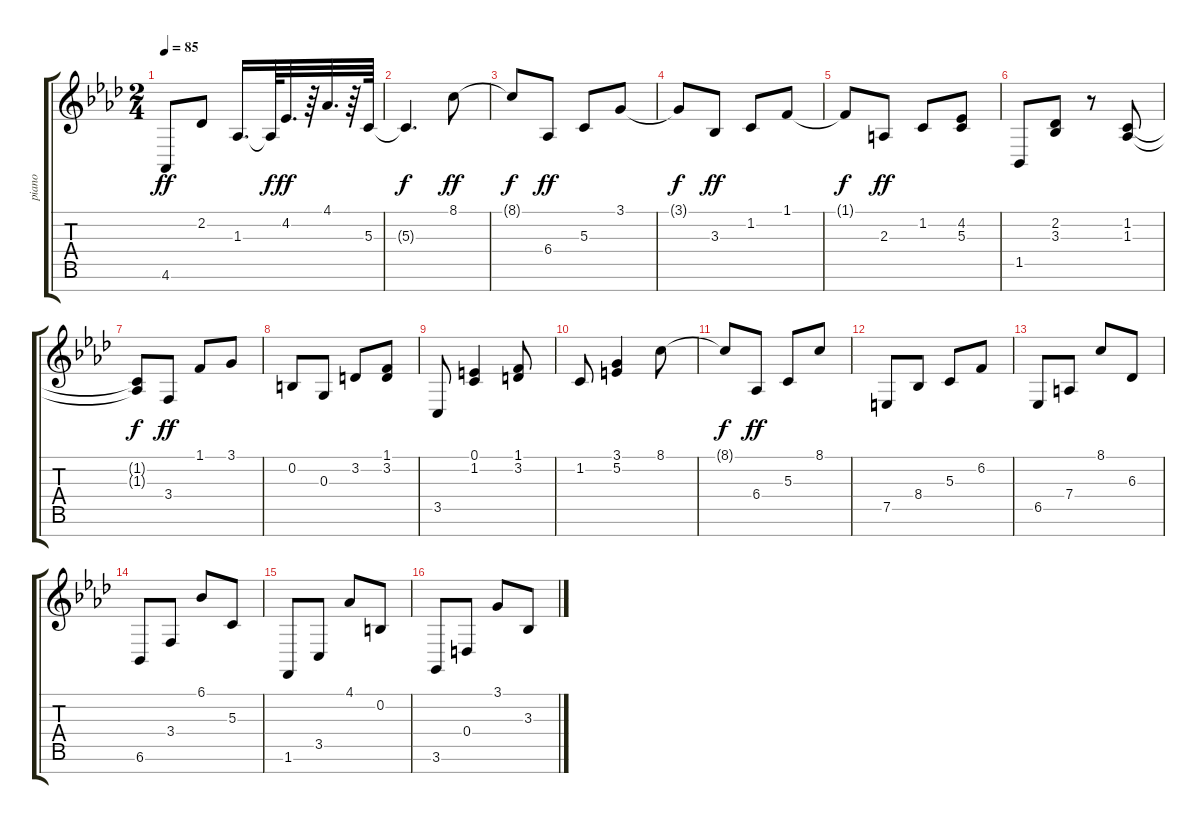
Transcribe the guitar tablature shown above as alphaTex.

\track ("piano" "piano") {instrument acousticgrandpiano}
\staff {score tabs}
\tuning (E4 B3 G3 D3 A2 E2 B1) {hide}
\ts (2 4)
\tempo 85
\clef g2
\ks fminor
4.6.8{dy ff} 2.2.8 1.3.16{d} 1.3{t}.64{dy f} 4.2.32{d dy ff} r.64 4.1.32{d} r.64 5.3.64 |
5.3{t}.4{d dy f} 8.1.8{dy ff} |
8.1{t}.8{dy f} 6.4.8{dy ff} 5.3.8 3.1.8 |
3.1{t}.8{dy f} 3.3.8{dy ff} 1.2.8 1.1.8 |
1.1{t}.8{dy f} 2.3.8{dy ff} 1.2.8 (4.2 5.3).8 |
1.5.8 (2.2 3.3).8 r.8 (1.2 1.3).8 |
(1.2{t} 1.3{t}).8{dy f} 3.4.8{dy ff} 1.1.8 3.1.8 |
0.2.8 0.3.8 3.2.8 (1.1 3.2).8 |
3.5.8 (0.1 1.2).4 (1.1 3.2).8 |
1.2.8 (3.1 5.2).4 8.1.8 |
8.1{t}.8{dy f} 6.4.8{dy ff} 5.3.8 8.1.8 |
7.5.8 8.4.8 5.3.8 6.2.8 |
6.5.8 7.4.8 8.1.8 6.3.8 |
6.6.8 3.4.8 6.1.8 5.3.8 |
1.6.8 3.5.8 4.1.8 0.2.8 |
3.6.8 0.4.8 3.1.8 3.3.8
